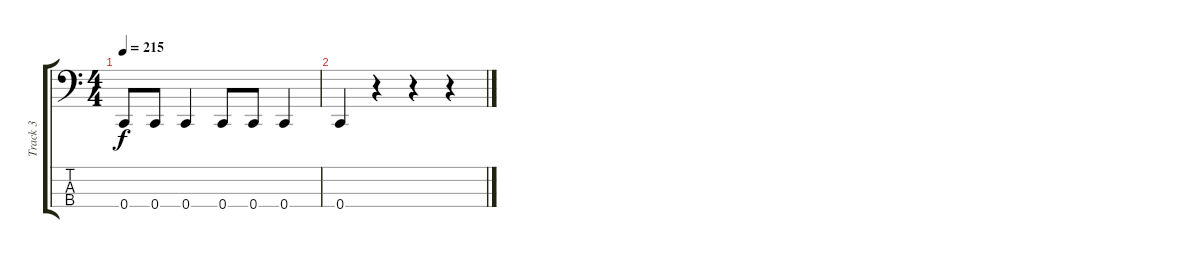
\track ("Track 3" "Track 3") {instrument electricbasspick}
\staff {score tabs}
\tuning (Eb2 Bb1 F1 C1) {hide}
\ts (4 4)
\tempo 215
\clef f4
\ks c
0.4{t}.8{dy f} 0.4.8 0.4.4 0.4.8 0.4.8 0.4.4 |
0.4.4 r.4 r.4 r.4
